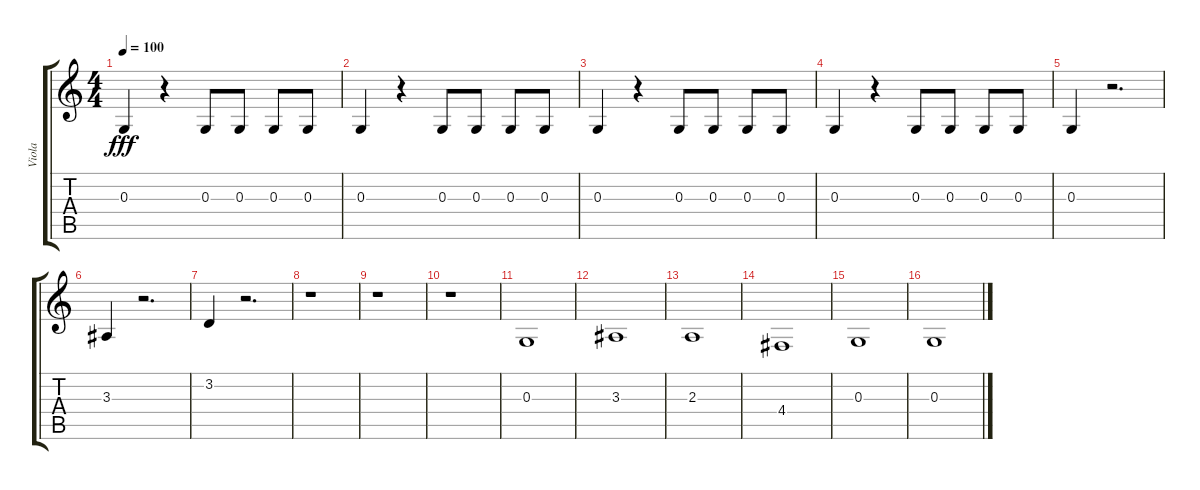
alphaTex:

\track ("Viola" "Viola") {instrument stringensemble1}
\staff {score tabs}
\tuning (E4 B3 G3 D3 A2 E2) {hide}
\ts (4 4)
\tempo 100
\clef g2
\ks c
0.3.4{dy fff} r.4 0.3.8 0.3.8 0.3.8 0.3.8 |
0.3.4 r.4 0.3.8 0.3.8 0.3.8 0.3.8 |
0.3.4 r.4 0.3.8 0.3.8 0.3.8 0.3.8 |
0.3.4 r.4 0.3.8 0.3.8 0.3.8 0.3.8 |
0.3.4 r.2{d} |
3.3.4 r.2{d} |
3.2.4 r.2{d} |
r.1 |
r.1 |
r.1 |
0.3.1 |
3.3.1 |
2.3.1 |
4.4.1 |
0.3.1 |
0.3.1
